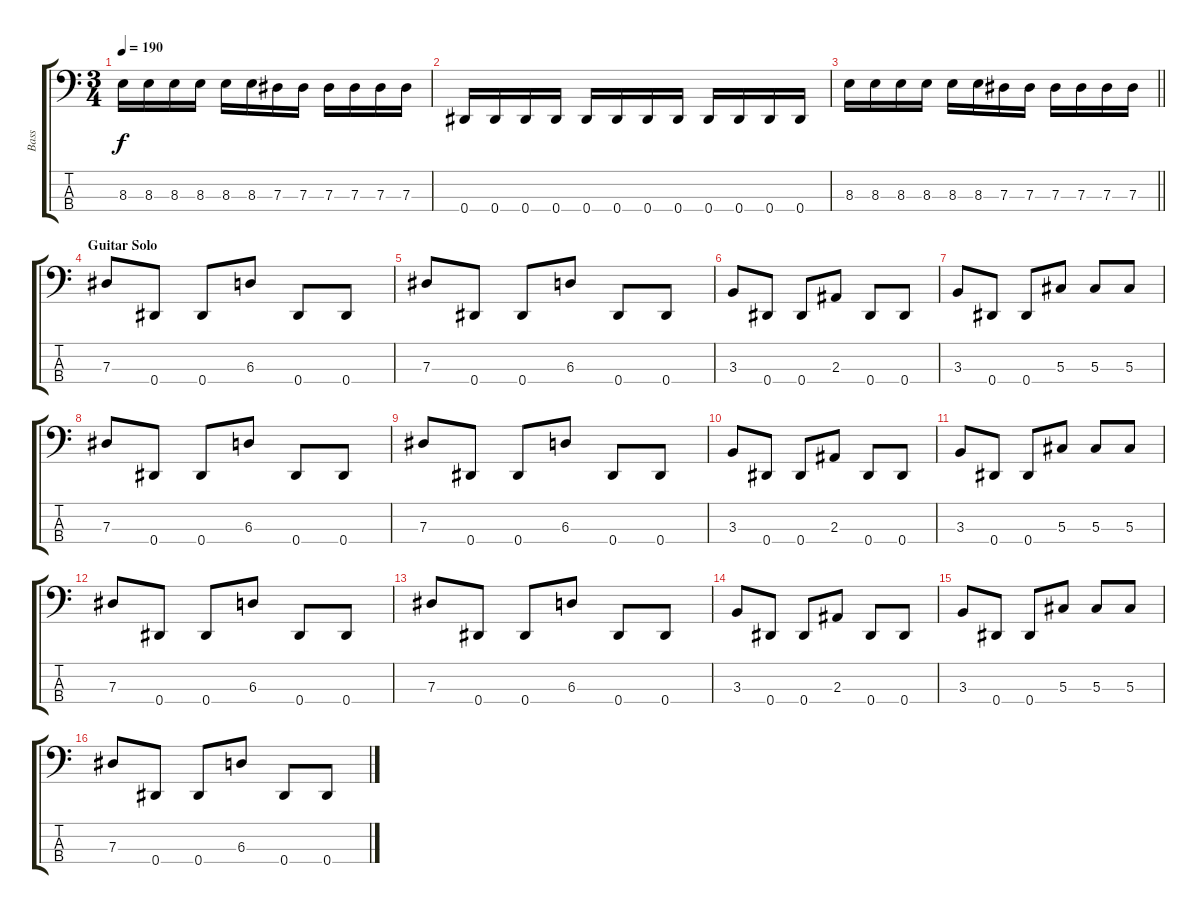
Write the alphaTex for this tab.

\track ("Bass" "Bass") {instrument electricbasspick}
\staff {score tabs}
\tuning (Gb2 Db2 Ab1 Eb1) {hide}
\ts (3 4)
\tempo 190
\clef f4
\ks c
8.3.16{dy f} 8.3.16 8.3.16 8.3.16 8.3.16 8.3.16 7.3.16 7.3.16 7.3.16 7.3.16 7.3.16 7.3.16 |
0.4.16 0.4.16 0.4.16 0.4.16 0.4.16 0.4.16 0.4.16 0.4.16 0.4.16 0.4.16 0.4.16 0.4.16 |
\barLineRight lightlight
8.3.16 8.3.16 8.3.16 8.3.16 8.3.16 8.3.16 7.3.16 7.3.16 7.3.16 7.3.16 7.3.16 7.3.16 |
\section ("" "Guitar Solo")
7.3.8 0.4.8 0.4.8 6.3.8 0.4.8 0.4.8 |
7.3.8 0.4.8 0.4.8 6.3.8 0.4.8 0.4.8 |
3.3.8 0.4.8 0.4.8 2.3.8 0.4.8 0.4.8 |
3.3.8 0.4.8 0.4.8 5.3.8 5.3.8 5.3.8 |
7.3.8 0.4.8 0.4.8 6.3.8 0.4.8 0.4.8 |
7.3.8 0.4.8 0.4.8 6.3.8 0.4.8 0.4.8 |
3.3.8 0.4.8 0.4.8 2.3.8 0.4.8 0.4.8 |
3.3.8 0.4.8 0.4.8 5.3.8 5.3.8 5.3.8 |
7.3.8 0.4.8 0.4.8 6.3.8 0.4.8 0.4.8 |
7.3.8 0.4.8 0.4.8 6.3.8 0.4.8 0.4.8 |
3.3.8 0.4.8 0.4.8 2.3.8 0.4.8 0.4.8 |
3.3.8 0.4.8 0.4.8 5.3.8 5.3.8 5.3.8 |
7.3.8 0.4.8 0.4.8 6.3.8 0.4.8 0.4.8
